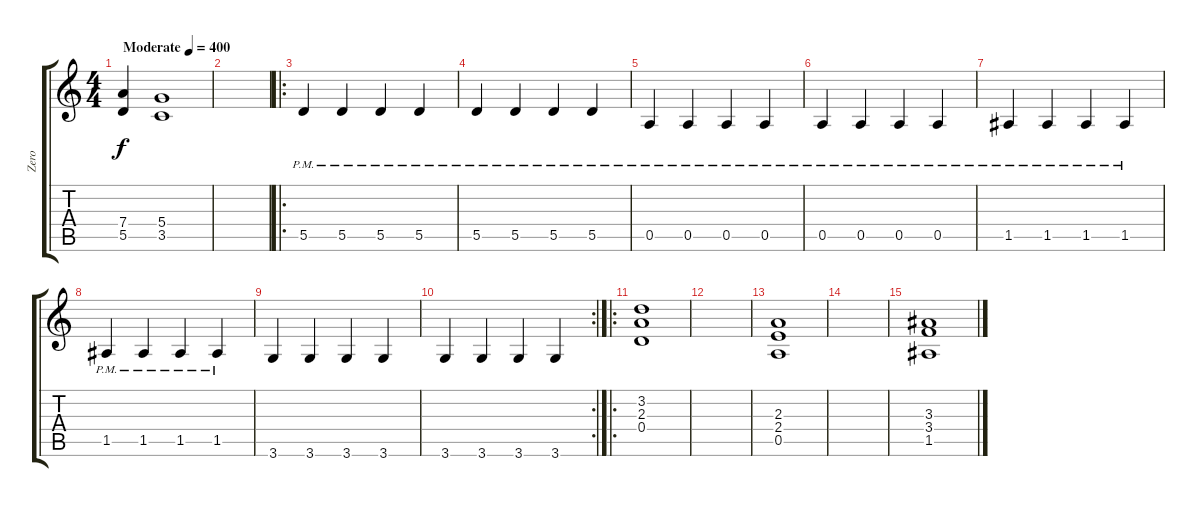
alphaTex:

\track ("Zero" "Zero") {instrument overdrivenguitar}
\staff {score tabs}
\tuning (E4 B3 G3 D3 A2 E2) {hide}
\ts (4 4)
\tempo (400 "Moderate")
\clef g2
\ks c
(7.4 5.5).4{dy f instrument overdrivenguitar} (5.4 3.5).1 |
|
\ro
5.5{pm}.4 5.5{pm}.4 5.5{pm}.4 5.5{pm}.4 |
5.5{pm}.4 5.5{pm}.4 5.5{pm}.4 5.5{pm}.4 |
0.5{pm}.4 0.5{pm}.4 0.5{pm}.4 0.5{pm}.4 |
0.5{pm}.4 0.5{pm}.4 0.5{pm}.4 0.5{pm}.4 |
1.5{pm}.4 1.5{pm}.4 1.5{pm}.4 1.5{pm}.4 |
1.5{pm}.4 1.5{pm}.4 1.5{pm}.4 1.5{pm}.4 |
3.6.4 3.6.4 3.6.4 3.6.4 |
\rc 2
3.6.4 3.6.4 3.6.4 3.6.4 |
\ro
(3.2 2.3 0.4).1 |
|
(2.3 2.4 0.5).1 |
|
(3.3 3.4 1.5).1
